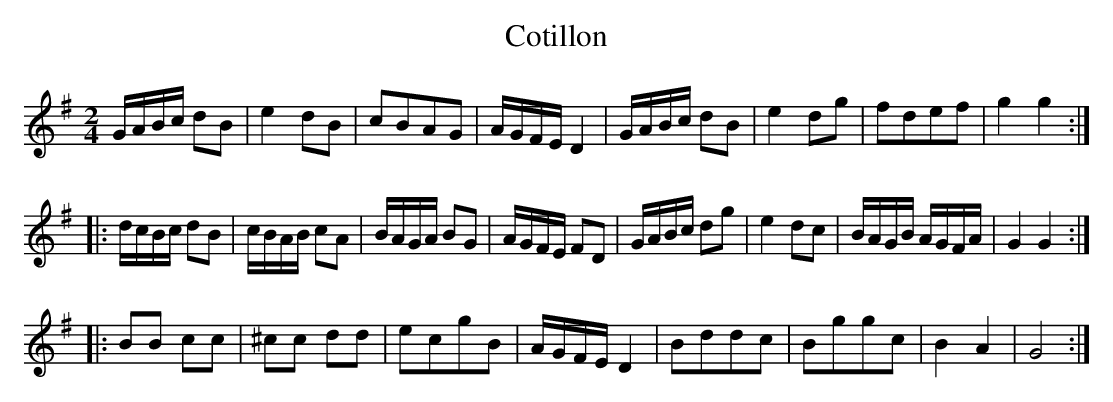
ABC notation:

X:1
T:Cotillon
M:2/4
K:G major
GABc d2B2| e4 d2B2| c2B2A2G2| AGFE D4|\
GABc d2B2| e4 d2g2| f2d2e2f2| g4 g4::
dcBc d2B2| cBAB c2A2| BAGA B2G2| AGFE F2D2|\
GABc d2g2| e4 d2c2| BAGB AGFA| G4 G4::
B2B2 c2c2| ^c2c2 d2d2| e2c2g2B2| AGFE D4|\
B2d2d2c2| B2g2g2c2| B4 A4| G8:|
